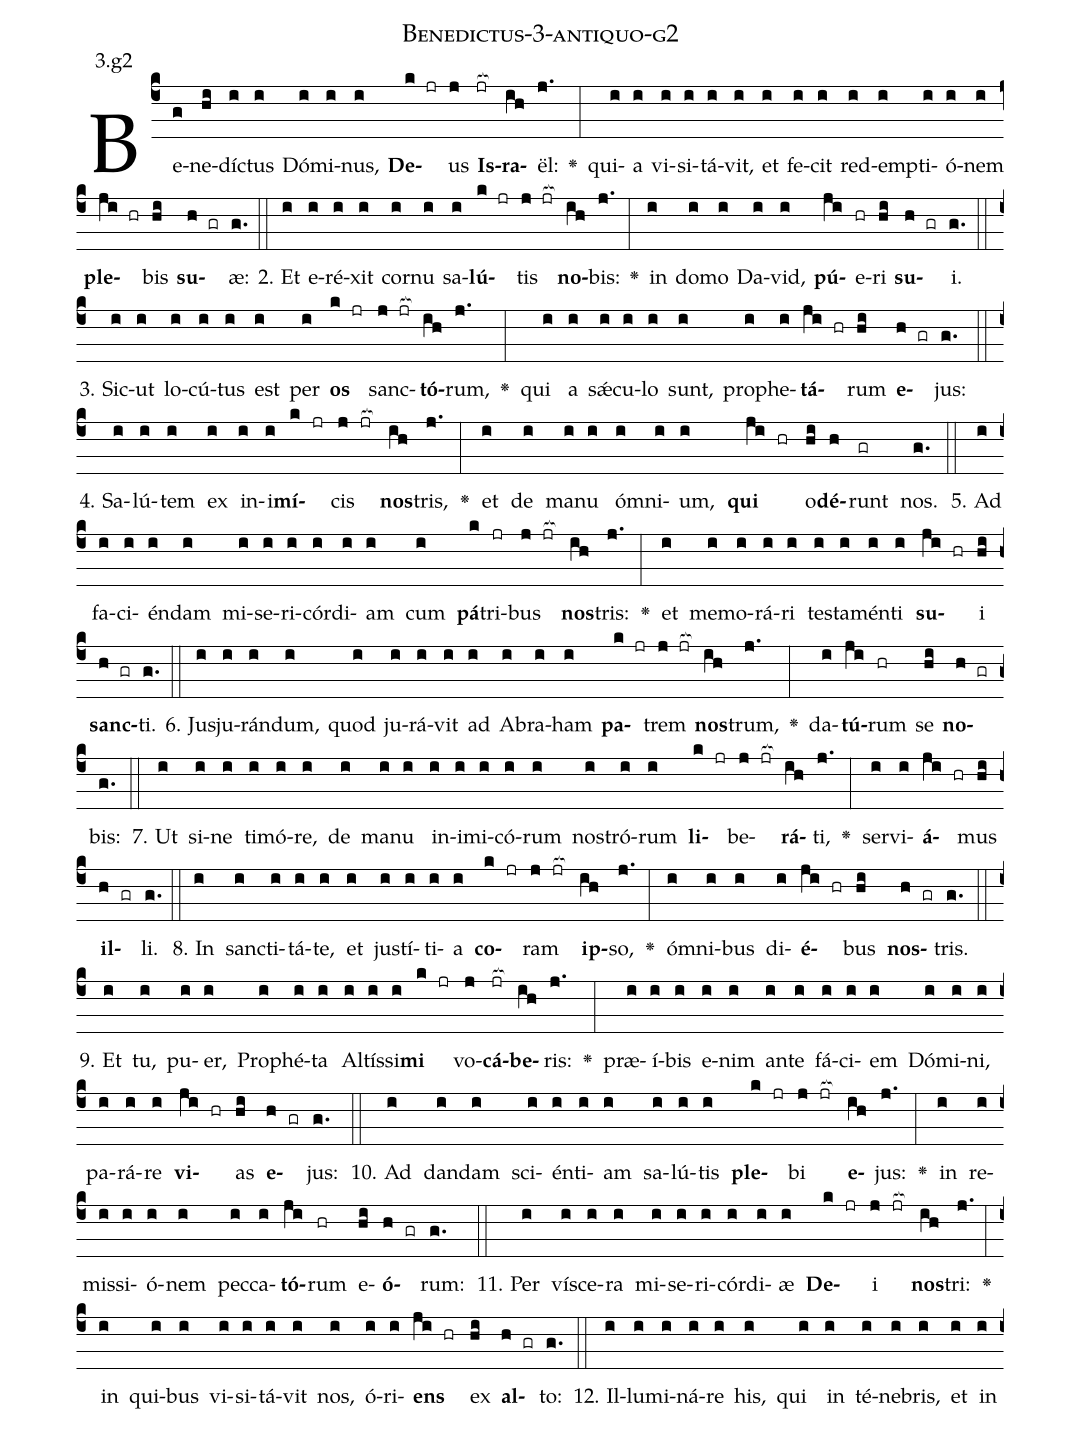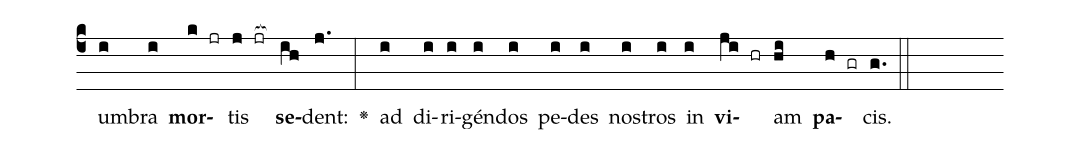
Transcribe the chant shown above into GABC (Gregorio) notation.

name: Benedictus-3-antiquo-g2;
annotation: 3.g2;
%%
(c4)Be(g)ne(hi)díc(i)tus(i) Dó(i)mi(i)nus,(i) <b>De</b>(k jr)us(j) <b>Is</b>(jr[ocb:1{])<b>ra</b>(ih[ocb:0}])ël:(j.) <v>\greheightstar</v>(:) qui(i)a(i) vi(i)si(i)tá(i)vit,(i) et(i) fe(i)cit(i) red(i)emp(i)ti(i)ó(i)nem(i) <b>ple</b>(ji hr)bis(hi) <b>su</b>(h gr)æ:(g.) (::)
2. Et(i) e(i)ré(i)xit(i) cor(i)nu(i) sa(i)<b>lú</b>(k jr)tis(j jr[ocb:1{]) <b>no</b>(ih[ocb:0}])bis:(j.) <v>\greheightstar</v>(:) in(i) do(i)mo(i) Da(i)vid,(i) <b>pú</b>(ji)e(hr)ri(hi) <b>su</b>(h gr)i.(g.) (::)
3. Sic(i)ut(i) lo(i)cú(i)tus(i) est(i) per(i) <b>os</b>(k jr) sanc(j jr[ocb:1{])<b>tó</b>(ih[ocb:0}])rum,(j.) <v>\greheightstar</v>(:) qui(i) a(i) sǽ(i)cu(i)lo(i) sunt,(i) pro(i)phe(i)<b>tá</b>(ji hr)rum(hi) <b>e</b>(h gr)jus:(g.) (::)
4. Sa(i)lú(i)tem(i) ex(i) in(i)i(i)<b>mí</b>(k jr)cis(j jr[ocb:1{]) <b>nos</b>(ih[ocb:0}])tris,(j.) <v>\greheightstar</v>(:) et(i) de(i) ma(i)nu(i) óm(i)ni(i)um,(i) <b>qui</b>(ji hr) o(hi)<b>dé</b>(h)runt(gr) nos.(g.) (::)
5. Ad(i) fa(i)ci(i)én(i)dam(i) mi(i)se(i)ri(i)cór(i)di(i)am(i) cum(i) <b>pá</b>(k)tri(jr)bus(j jr[ocb:1{]) <b>nos</b>(ih[ocb:0}])tris:(j.) <v>\greheightstar</v>(:) et(i) me(i)mo(i)rá(i)ri(i) tes(i)ta(i)mén(i)ti(i) <b>su</b>(ji hr)i(hi) <b>sanc</b>(h gr)ti.(g.) (::)
6. Ju(i)sju(i)rán(i)dum,(i) quod(i) ju(i)rá(i)vit(i) ad(i) A(i)bra(i)ham(i) <b>pa</b>(k jr)trem(j jr[ocb:1{]) <b>nos</b>(ih[ocb:0}])trum,(j.) <v>\greheightstar</v>(:) da(i)<b>tú</b>(ji)rum(hr) se(hi) <b>no</b>(h gr)bis:(g.) (::)
7. Ut(i) si(i)ne(i) ti(i)mó(i)re,(i) de(i) ma(i)nu(i) in(i)i(i)mi(i)có(i)rum(i) nos(i)tró(i)rum(i) <b>li</b>(k jr)be(j jr[ocb:1{])<b>rá</b>(ih[ocb:0}])ti,(j.) <v>\greheightstar</v>(:) ser(i)vi(i)<b>á</b>(ji hr)mus(hi) <b>il</b>(h gr)li.(g.) (::)
8. In(i) sanc(i)ti(i)tá(i)te,(i) et(i) jus(i)tí(i)ti(i)a(i) <b>co</b>(k jr)ram(j jr[ocb:1{]) <b>ip</b>(ih[ocb:0}])so,(j.) <v>\greheightstar</v>(:) óm(i)ni(i)bus(i) di(i)<b>é</b>(ji hr)bus(hi) <b>nos</b>(h gr)tris.(g.) (::)
9. Et(i) tu,(i) pu(i)er,(i) Pro(i)phé(i)ta(i) Al(i)tís(i)si(i)<b>mi</b>(k jr) vo(j)<b>cá</b>(jr[ocb:1{])<b>be</b>(ih[ocb:0}])ris:(j.) <v>\greheightstar</v>(:) præ(i)í(i)bis(i) e(i)nim(i) an(i)te(i) fá(i)ci(i)em(i) Dó(i)mi(i)ni,(i) pa(i)rá(i)re(i) <b>vi</b>(ji hr)as(hi) <b>e</b>(h gr)jus:(g.) (::)
10. Ad(i) dan(i)dam(i) sci(i)én(i)ti(i)am(i) sa(i)lú(i)tis(i) <b>ple</b>(k jr)bi(j jr[ocb:1{]) <b>e</b>(ih[ocb:0}])jus:(j.) <v>\greheightstar</v>(:) in(i) re(i)mis(i)si(i)ó(i)nem(i) pec(i)ca(i)<b>tó</b>(ji)rum(hr) e(hi)<b>ó</b>(h gr)rum:(g.) (::)
11. Per(i) ví(i)sce(i)ra(i) mi(i)se(i)ri(i)cór(i)di(i)æ(i) <b>De</b>(k jr)i(j jr[ocb:1{]) <b>nos</b>(ih[ocb:0}])tri:(j.) <v>\greheightstar</v>(:) in(i) qui(i)bus(i) vi(i)si(i)tá(i)vit(i) nos,(i) ó(i)ri(i)<b>ens</b>(ji hr) ex(hi) <b>al</b>(h gr)to:(g.) (::)
12. Il(i)lu(i)mi(i)ná(i)re(i) his,(i) qui(i) in(i) té(i)ne(i)bris,(i) et(i) in(i) um(i)bra(i) <b>mor</b>(k jr)tis(j jr[ocb:1{]) <b>se</b>(ih[ocb:0}])dent:(j.) <v>\greheightstar</v>(:) ad(i) di(i)ri(i)gén(i)dos(i) pe(i)des(i) nos(i)tros(i) in(i) <b>vi</b>(ji hr)am(hi) <b>pa</b>(h gr)cis.(g.) (::)
